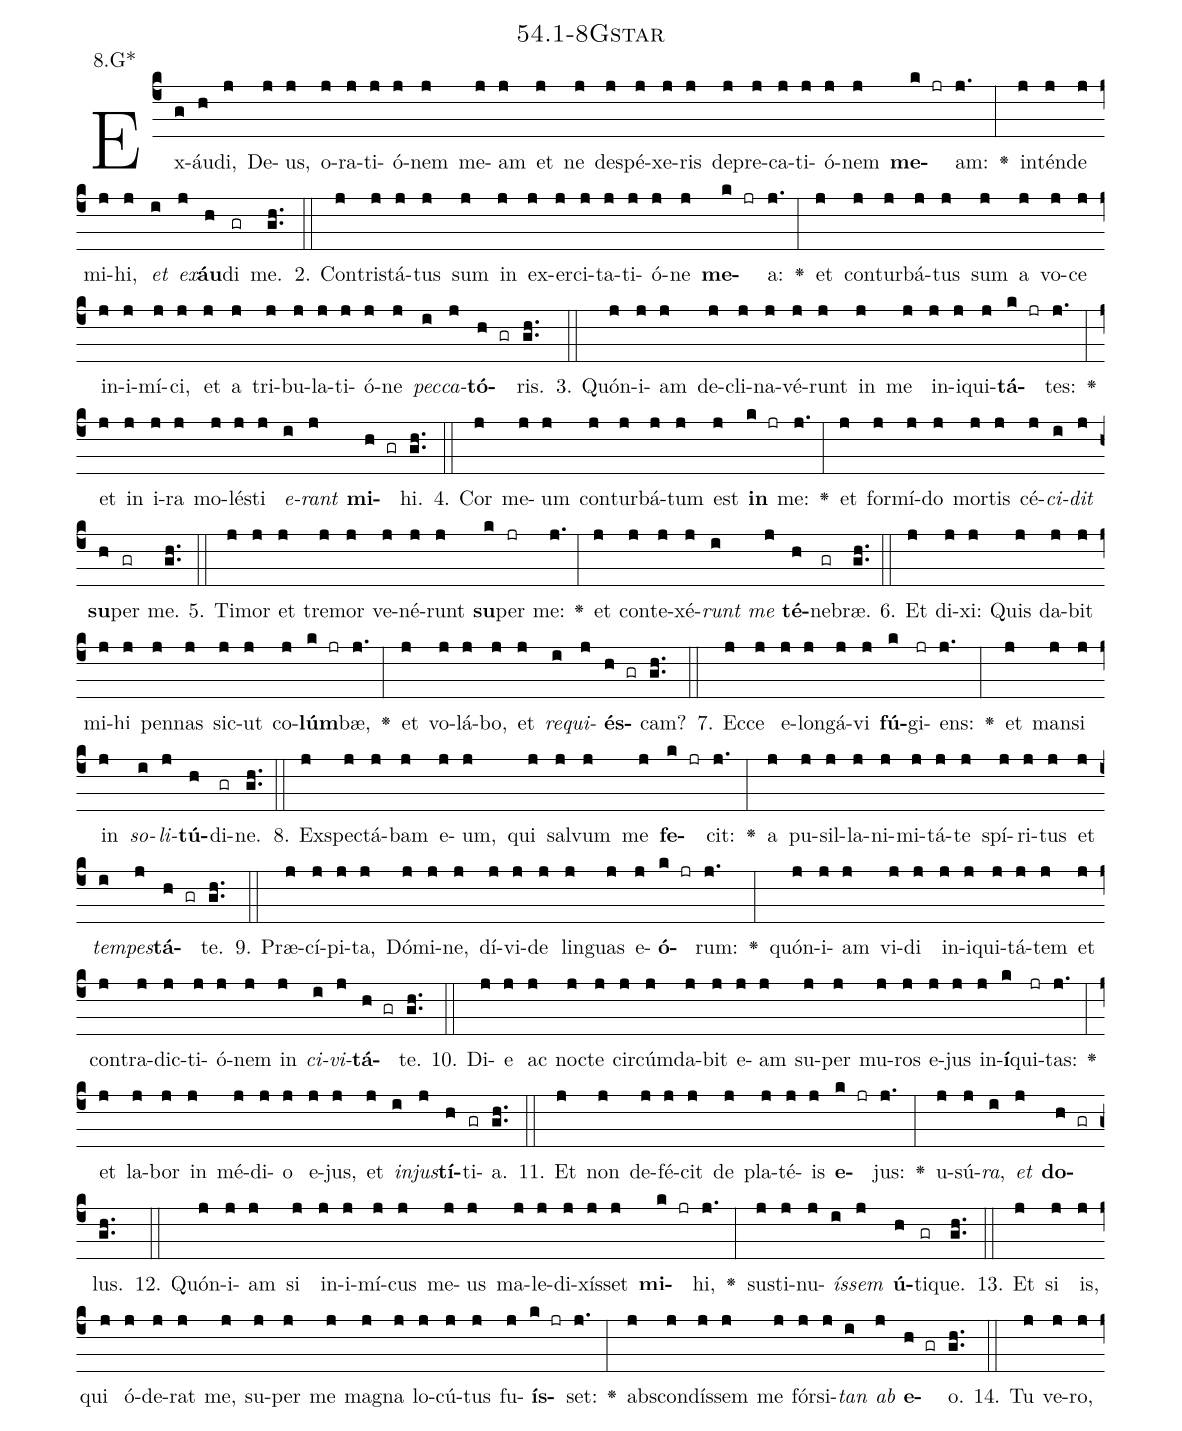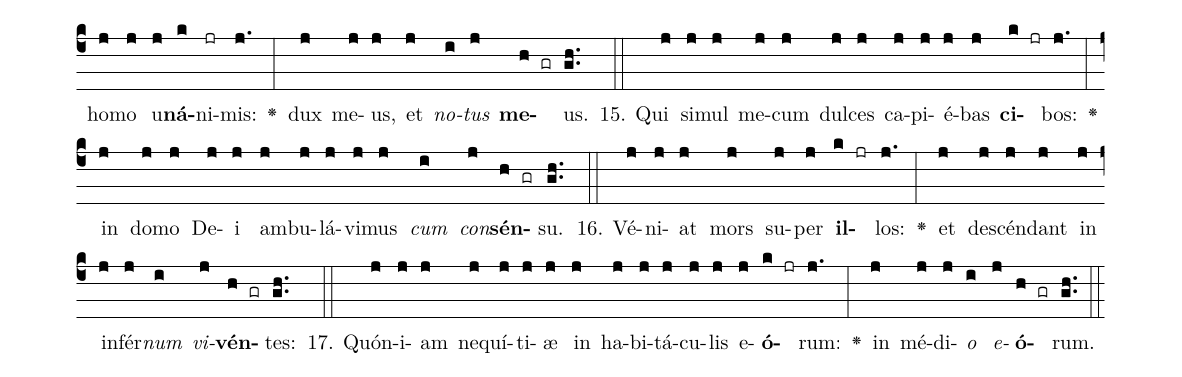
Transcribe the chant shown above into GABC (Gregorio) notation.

name: 54.1-8Gstar;
annotation: 8.G*;
%%
(c4)Ex(g)áu(h)di,(j) De(j)us,(j) o(j)ra(j)ti(j)ó(j)nem(j) me(j)am(j) et(j) ne(j) de(j)spé(j)xe(j)ris(j) de(j)pre(j)ca(j)ti(j)ó(j)nem(j) <b>me</b>(k jr)am:(j.) <v>\greheightstar</v>(:) in(j)tén(j)de(j) mi(j)hi,(j) <i>et</i>(i) <i>ex</i>(j)<b>áu</b>(h)di(gr) me.(gh..) (::)
2. Con(j)tris(j)tá(j)tus(j) sum(j) in(j) ex(j)er(j)ci(j)ta(j)ti(j)ó(j)ne(j) <b>me</b>(k jr)a:(j.) <v>\greheightstar</v>(:) et(j) con(j)tur(j)bá(j)tus(j) sum(j) a(j) vo(j)ce(j) in(j)i(j)mí(j)ci,(j) et(j) a(j) tri(j)bu(j)la(j)ti(j)ó(j)ne(j) <i>pec</i>(i)<i>ca</i>(j)<b>tó</b>(h gr)ris.(gh..) (::)
3. Quón(j)i(j)am(j) de(j)cli(j)na(j)vé(j)runt(j) in(j) me(j) in(j)i(j)qui(j)<b>tá</b>(k jr)tes:(j.) <v>\greheightstar</v>(:) et(j) in(j) i(j)ra(j) mo(j)lés(j)ti(j) <i>e</i>(i)<i>rant</i>(j) <b>mi</b>(h gr)hi.(gh..) (::)
4. Cor(j) me(j)um(j) con(j)tur(j)bá(j)tum(j) est(j) <b>in</b>(k jr) me:(j.) <v>\greheightstar</v>(:) et(j) for(j)mí(j)do(j) mor(j)tis(j) cé(j)<i>ci</i>(i)<i>dit</i>(j) <b>su</b>(h)per(gr) me.(gh..) (::)
5. Ti(j)mor(j) et(j) tre(j)mor(j) ve(j)né(j)runt(j) <b>su</b>(k)per(jr) me:(j.) <v>\greheightstar</v>(:) et(j) con(j)te(j)xé(j)<i>runt</i>(i) <i>me</i>(j) <b>té</b>(h)ne(gr)bræ.(gh..) (::)
6. Et(j) di(j)xi:(j) Quis(j) da(j)bit(j) mi(j)hi(j) pen(j)nas(j) sic(j)ut(j) co(j)<b>lúm</b>(k jr)bæ,(j.) <v>\greheightstar</v>(:) et(j) vo(j)lá(j)bo,(j) et(j) <i>re</i>(i)<i>qui</i>(j)<b>és</b>(h gr)cam?(gh..) (::)
7. Ec(j)ce(j) e(j)lon(j)gá(j)vi(j) <b>fú</b>(k)gi(jr)ens:(j.) <v>\greheightstar</v>(:) et(j) man(j)si(j) in(j) <i>so</i>(i)<i>li</i>(j)<b>tú</b>(h)di(gr)ne.(gh..) (::)
8. Ex(j)spec(j)tá(j)bam(j) e(j)um,(j) qui(j) sal(j)vum(j) me(j) <b>fe</b>(k jr)cit:(j.) <v>\greheightstar</v>(:) a(j) pu(j)sil(j)la(j)ni(j)mi(j)tá(j)te(j) spí(j)ri(j)tus(j) et(j) <i>tem</i>(i)<i>pes</i>(j)<b>tá</b>(h gr)te.(gh..) (::)
9. Præ(j)cí(j)pi(j)ta,(j) Dó(j)mi(j)ne,(j) dí(j)vi(j)de(j) lin(j)guas(j) e(j)<b>ó</b>(k jr)rum:(j.) <v>\greheightstar</v>(:) quón(j)i(j)am(j) vi(j)di(j) in(j)i(j)qui(j)tá(j)tem(j) et(j) con(j)tra(j)dic(j)ti(j)ó(j)nem(j) in(j) <i>ci</i>(i)<i>vi</i>(j)<b>tá</b>(h gr)te.(gh..) (::)
10. Di(j)e(j) ac(j) noc(j)te(j) cir(j)cúm(j)da(j)bit(j) e(j)am(j) su(j)per(j) mu(j)ros(j) e(j)jus(j) in(j)<b>í</b>(k)qui(jr)tas:(j.) <v>\greheightstar</v>(:) et(j) la(j)bor(j) in(j) mé(j)di(j)o(j) e(j)jus,(j) et(j) <i>in</i>(i)<i>jus</i>(j)<b>tí</b>(h)ti(gr)a.(gh..) (::)
11. Et(j) non(j) de(j)fé(j)cit(j) de(j) pla(j)té(j)is(j) <b>e</b>(k jr)jus:(j.) <v>\greheightstar</v>(:) u(j)sú(j)<i>ra</i>,(i) <i>et</i>(j) <b>do</b>(h gr)lus.(gh..) (::)
12. Quón(j)i(j)am(j) si(j) in(j)i(j)mí(j)cus(j) me(j)us(j) ma(j)le(j)di(j)xís(j)set(j) <b>mi</b>(k jr)hi,(j.) <v>\greheightstar</v>(:) sus(j)ti(j)nu(j)<i>ís</i>(i)<i>sem</i>(j) <b>ú</b>(h)ti(gr)que.(gh..) (::)
13. Et(j) si(j) is,(j) qui(j) ó(j)de(j)rat(j) me,(j) su(j)per(j) me(j) ma(j)gna(j) lo(j)cú(j)tus(j) fu(j)<b>ís</b>(k jr)set:(j.) <v>\greheightstar</v>(:) abs(j)con(j)dís(j)sem(j) me(j) fór(j)si(j)<i>tan</i>(i) <i>ab</i>(j) <b>e</b>(h gr)o.(gh..) (::)
14. Tu(j) ve(j)ro,(j) ho(j)mo(j) u(j)<b>ná</b>(k)ni(jr)mis:(j.) <v>\greheightstar</v>(:) dux(j) me(j)us,(j) et(j) <i>no</i>(i)<i>tus</i>(j) <b>me</b>(h gr)us.(gh..) (::)
15. Qui(j) si(j)mul(j) me(j)cum(j) dul(j)ces(j) ca(j)pi(j)é(j)bas(j) <b>ci</b>(k jr)bos:(j.) <v>\greheightstar</v>(:) in(j) do(j)mo(j) De(j)i(j) am(j)bu(j)lá(j)vi(j)mus(j) <i>cum</i>(i) <i>con</i>(j)<b>sén</b>(h gr)su.(gh..) (::)
16. Vé(j)ni(j)at(j) mors(j) su(j)per(j) <b>il</b>(k jr)los:(j.) <v>\greheightstar</v>(:) et(j) de(j)scén(j)dant(j) in(j) in(j)fér(j)<i>num</i>(i) <i>vi</i>(j)<b>vén</b>(h gr)tes:(gh..) (::)
17. Quón(j)i(j)am(j) ne(j)quí(j)ti(j)æ(j) in(j) ha(j)bi(j)tá(j)cu(j)lis(j) e(j)<b>ó</b>(k jr)rum:(j.) <v>\greheightstar</v>(:) in(j) mé(j)di(j)<i>o</i>(i) <i>e</i>(j)<b>ó</b>(h gr)rum.(gh..) (::)
